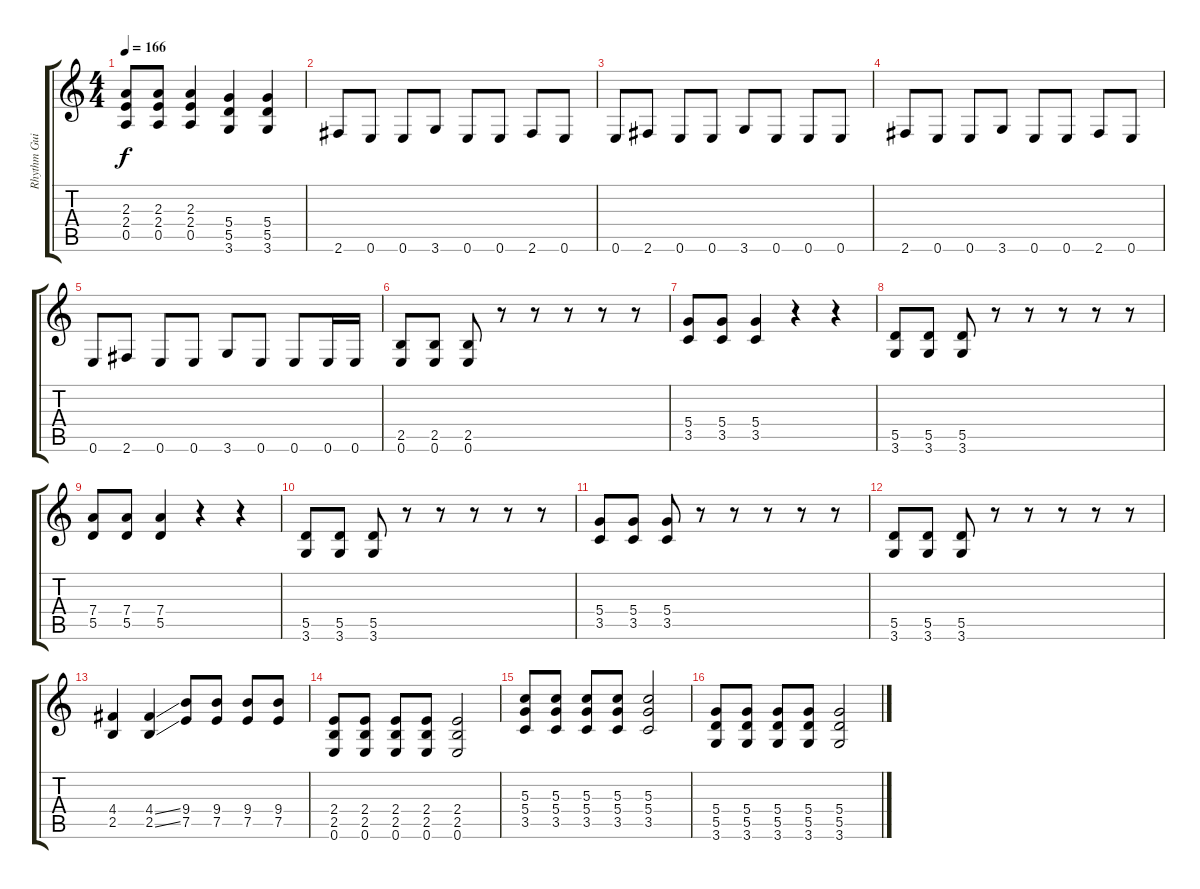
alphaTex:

\track ("Rhythm Guitar I" "Rhythm Gui") {instrument distortionguitar}
\staff {score tabs}
\tuning (E4 B3 G3 D3 A2 E2) {hide}
\ts (4 4)
\tempo 166
\clef g2
\ks c
(2.3{t} 2.4{t} 0.5{t}).8{dy f} (2.3 2.4 0.5).8 (2.3 2.4 0.5).4 (5.4 5.5 3.6).4 (5.4 5.5 3.6).4 |
2.6.8 0.6.8 0.6.8 3.6.8 0.6.8 0.6.8 2.6.8 0.6.8 |
0.6.8 2.6.8 0.6.8 0.6.8 3.6.8 0.6.8 0.6.8 0.6.8 |
2.6.8 0.6.8 0.6.8 3.6.8 0.6.8 0.6.8 2.6.8 0.6.8 |
0.6.8 2.6.8 0.6.8 0.6.8 3.6.8 0.6.8 0.6.8 0.6.16 0.6.16 |
(2.5 0.6).8 (2.5 0.6).8 (2.5 0.6).8 r.8 r.8 r.8 r.8 r.8 |
(5.4 3.5).8 (5.4 3.5).8 (5.4 3.5).4 r.4 r.4 |
(5.5 3.6).8 (5.5 3.6).8 (5.5 3.6).8 r.8 r.8 r.8 r.8 r.8 |
(7.4 5.5).8 (7.4 5.5).8 (7.4 5.5).4 r.4 r.4 |
(5.5 3.6).8 (5.5 3.6).8 (5.5 3.6).8 r.8 r.8 r.8 r.8 r.8 |
(5.4 3.5).8 (5.4 3.5).8 (5.4 3.5).8 r.8 r.8 r.8 r.8 r.8 |
(5.5 3.6).8 (5.5 3.6).8 (5.5 3.6).8 r.8 r.8 r.8 r.8 r.8 |
(4.4 2.5).4 (4.4{ss} 2.5{ss}).4 (9.4 7.5).8 (9.4 7.5).8 (9.4 7.5).8 (9.4 7.5).8 |
(2.4 2.5 0.6).8 (2.4 2.5 0.6).8 (2.4 2.5 0.6).8 (2.4 2.5 0.6).8 (2.4 2.5 0.6).2 |
(5.3 5.4 3.5).8 (5.3 5.4 3.5).8 (5.3 5.4 3.5).8 (5.3 5.4 3.5).8 (5.3 5.4 3.5).2 |
(5.4 5.5 3.6).8 (5.4 5.5 3.6).8 (5.4 5.5 3.6).8 (5.4 5.5 3.6).8 (5.4 5.5 3.6).2
